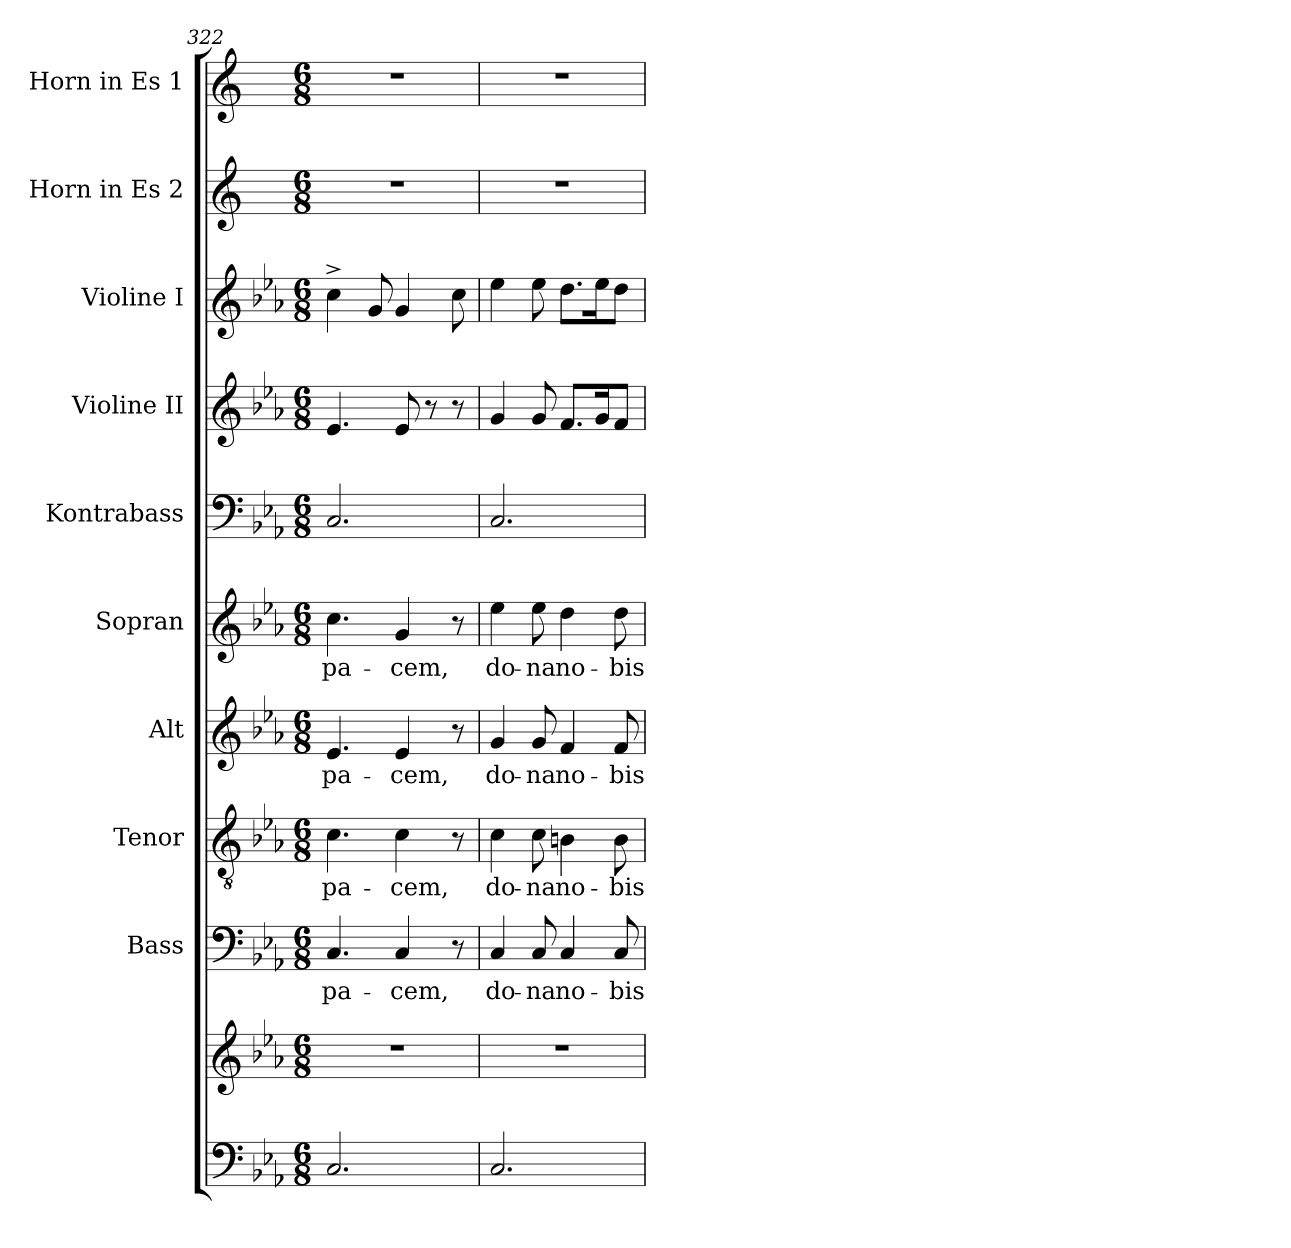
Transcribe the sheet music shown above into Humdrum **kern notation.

**kern	**kern	**kern	**text	**kern	**text	**kern	**text	**kern	**text	**kern	**kern	**kern	**kern	**kern
*part10	*part10	*part9	*part9	*part8	*part8	*part7	*part7	*part6	*part6	*part5	*part4	*part3	*part2	*part1
*staff11	*staff10	*staff9	*staff9	*staff8	*staff8	*staff7	*staff7	*staff6	*staff6	*staff5	*staff4	*staff3	*staff2	*staff1
*	*	*I"Bass	*	*I"Tenor	*	*I"Alt	*	*I"Sopran	*	*I"Kontrabass	*I"Violine II	*I"Violine I	*I"Horn in Es 2	*I"Horn in Es 1
*	*	*I'B.	*	*I'T.	*	*I'A.	*	*I'S.	*	*I'Kb.	*I'Vl. II	*I'Vl. I	*I'Hr. Es 2	*I'Hr. Es 1
*clefF4	*clefG2	*clefF4	*	*clefGv2	*	*clefG2	*	*clefG2	*	*clefF4	*clefG2	*clefG2	*clefG2	*clefG2
*	*	*	*	*	*	*	*	*	*	*ITrd7c12	*	*	*ITrd5c9	*ITrd5c9
*k[b-e-a-]	*k[b-e-a-]	*k[b-e-a-]	*	*k[b-e-a-]	*	*k[b-e-a-]	*	*k[b-e-a-]	*	*k[b-e-a-]	*k[b-e-a-]	*k[b-e-a-]	*k[b-e-a-]	*k[b-e-a-]
*E-:	*E-:	*E-:	*	*E-:	*	*E-:	*	*E-:	*	*E-:	*E-:	*E-:	*E-:	*E-:
*M6/8	*M6/8	*M6/8	*	*M6/8	*	*M6/8	*	*M6/8	*	*M6/8	*M6/8	*M6/8	*M6/8	*M6/8
=322	=322	=322	=322	=322	=322	=322	=322	=322	=322	=322	=322	=322	=322	=322
!	!	!	!LO:LY:b	!	!LO:LY:b	!	!LO:LY:b	!	!LO:LY:b	!	!	!	!	!
2.C/	2.r	4.C/	pa-	4.c\	pa-	4.e-/	pa-	4.cc\	pa-	2.CC/	4.e-/	4cc^>\	2.r	2.r
.	.	.	.	.	.	.	.	.	.	.	.	8g/	.	.
!	!	!	!LO:LY:b	!	!LO:LY:b	!	!LO:LY:b	!	!LO:LY:b	!	!	!	!	!
.	.	4C/	-cem,	4c\	-cem,	4e-/	-cem,	4g/	-cem,	.	8e-/	4g/	.	.
.	.	.	.	.	.	.	.	.	.	.	8r	.	.	.
.	.	8r	.	8r	.	8r	.	8r	.	.	8r	8cc\	.	.
=323	=323	=323	=323	=323	=323	=323	=323	=323	=323	=323	=323	=323	=323	=323
!	!	!	!LO:LY:b	!	!LO:LY:b	!	!LO:LY:b	!	!LO:LY:b	!	!	!	!	!
2.C/	2.r	4C/	do-	4c\	do-	4g/	do-	4ee-\	do-	2.CC/	4g/	4ee-\	2.r	2.r
!	!	!	!LO:LY:b	!	!LO:LY:b	!	!LO:LY:b	!	!LO:LY:b	!	!	!	!	!
.	.	8C/	-na	8c\	-na	8g/	-na	8ee-\	-na	.	8g/	8ee-\	.	.
!	!	!	!LO:LY:b	!	!LO:LY:b	!	!LO:LY:b	!	!LO:LY:b	!	!	!	!	!
.	.	4C/	no-	4Bn\	no-	4f/	no-	4dd\	no-	.	8.f/L	8.dd\L	.	.
.	.	.	.	.	.	.	.	.	.	.	16g/k	16ee-\k	.	.
!	!	!	!LO:LY:b	!	!LO:LY:b	!	!LO:LY:b	!	!LO:LY:b	!	!	!	!	!
.	.	8C/	-bis	8B\	-bis	8f/	-bis	8dd\	-bis	.	8f/J	8dd\J	.	.
=	=	=	=	=	=	=	=	=	=	=	=	=	=	=
*-	*-	*-	*-	*-	*-	*-	*-	*-	*-	*-	*-	*-	*-	*-
